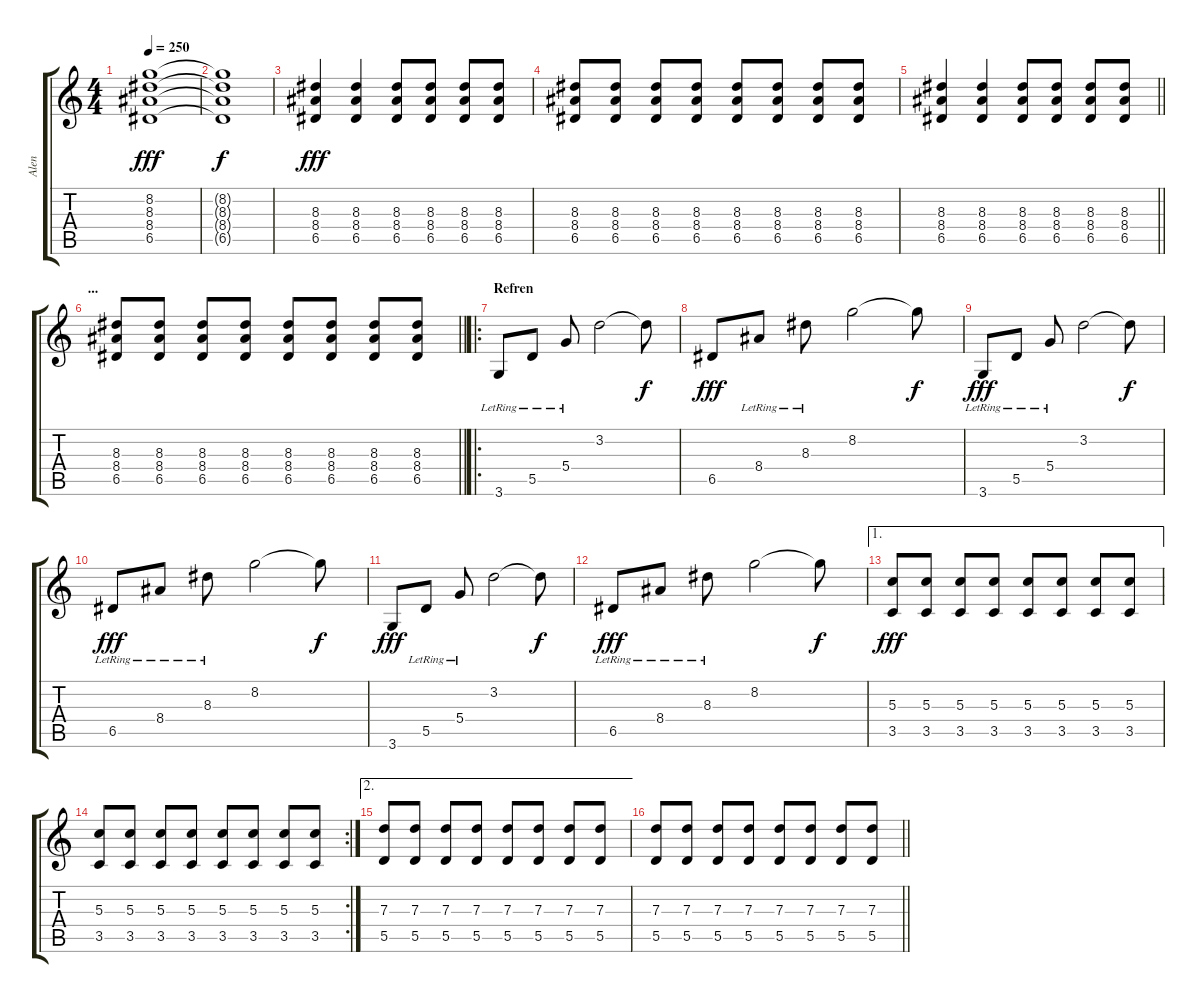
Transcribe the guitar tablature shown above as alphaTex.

\track ("Alen" "Alen") {instrument distortionguitar}
\staff {score tabs}
\tuning (E4 B3 G3 D3 A2 E2) {hide}
\ts (4 4)
\tempo 250
\clef g2
\ks c
(8.2 8.3 8.4 6.5).1{dy fff} |
(8.2{t} 8.3{t} 8.4{t} 6.5{t}).1{dy f} |
(8.3 8.4 6.5).4{dy fff} (8.3 8.4 6.5).4 (8.3 8.4 6.5).8 (8.3 8.4 6.5).8 (8.3 8.4 6.5).8 (8.3 8.4 6.5).8 |
(8.3 8.4 6.5).8 (8.3 8.4 6.5).8 (8.3 8.4 6.5).8 (8.3 8.4 6.5).8 (8.3 8.4 6.5).8 (8.3 8.4 6.5).8 (8.3 8.4 6.5).8 (8.3 8.4 6.5).8 |
\barLineRight lightlight
(8.3 8.4 6.5).4 (8.3 8.4 6.5).4 (8.3 8.4 6.5).8 (8.3 8.4 6.5).8 (8.3 8.4 6.5).8 (8.3 8.4 6.5).8 |
\section ("" "...")
\barLineRight lightlight
(8.3 8.4 6.5).8 (8.3 8.4 6.5).8 (8.3 8.4 6.5).8 (8.3 8.4 6.5).8 (8.3 8.4 6.5).8 (8.3 8.4 6.5).8 (8.3 8.4 6.5).8 (8.3 8.4 6.5).8 |
\ro
\section ("" "Refren")
3.6{lr}.8{volume 11} 5.5{lr}.8 5.4{lr}.8 3.2.2 3.2{t}.8{dy f} |
6.5.8{dy fff} 8.4{lr}.8 8.3{lr}.8 8.2.2 8.2{t}.8{dy f} |
3.6{lr}.8{dy fff} 5.5{lr}.8 5.4{lr}.8 3.2.2 3.2{t}.8{dy f} |
6.5{lr}.8{dy fff} 8.4{lr}.8 8.3{lr}.8 8.2.2 8.2{t}.8{dy f} |
3.6.8{dy fff} 5.5{lr}.8 5.4{lr}.8 3.2.2 3.2{t}.8{dy f} |
6.5{lr}.8{dy fff} 8.4{lr}.8 8.3{lr}.8 8.2.2 8.2{t}.8{dy f} |
\ae 1
(5.3 3.5).8{dy fff} (5.3 3.5).8 (5.3 3.5).8 (5.3 3.5).8 (5.3 3.5).8 (5.3 3.5).8 (5.3 3.5).8 (5.3 3.5).8 |
\rc 2
(5.3 3.5).8 (5.3 3.5).8 (5.3 3.5).8 (5.3 3.5).8 (5.3 3.5).8 (5.3 3.5).8 (5.3 3.5).8 (5.3 3.5).8 |
\ae 2
(7.3 5.5).8 (7.3 5.5).8 (7.3 5.5).8 (7.3 5.5).8 (7.3 5.5).8 (7.3 5.5).8 (7.3 5.5).8 (7.3 5.5).8 |
\barLineRight lightlight
(7.3 5.5).8 (7.3 5.5).8 (7.3 5.5).8 (7.3 5.5).8 (7.3 5.5).8 (7.3 5.5).8 (7.3 5.5).8 (7.3 5.5).8
